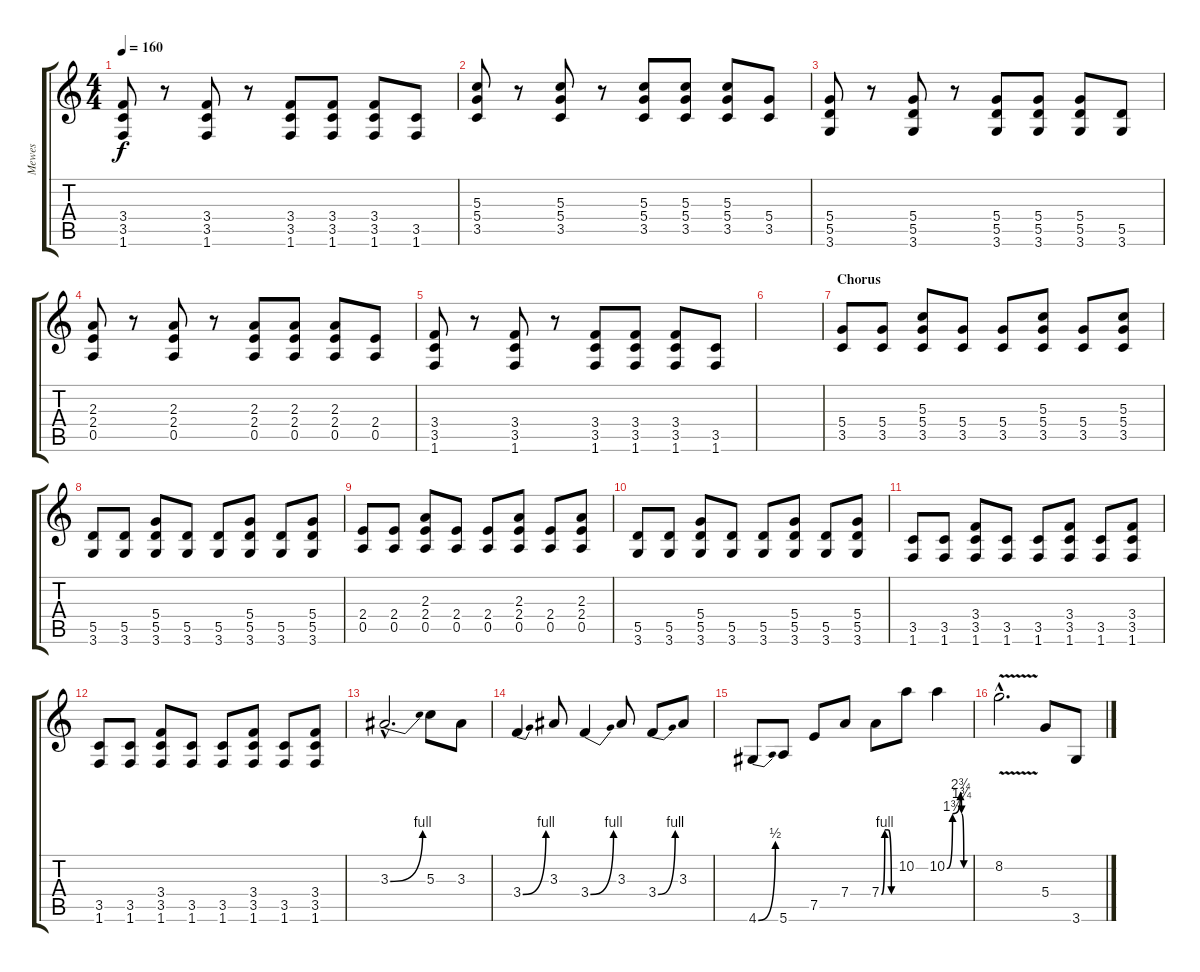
\track ("Mewes" "Mewes") {instrument overdrivenguitar}
\staff {score tabs}
\tuning (E4 B3 G3 D3 A2 E2) {hide}
\ts (4 4)
\tempo 160
\clef g2
\ks c
(3.4 3.5 1.6).8{dy f} r.8 (3.4 3.5 1.6).8 r.8 (3.4 3.5 1.6).8 (3.4 3.5 1.6).8 (3.4 3.5 1.6).8 (3.5 1.6).8 |
(5.3 5.4 3.5).8{volume 10} r.8 (5.3 5.4 3.5).8 r.8 (5.3 5.4 3.5).8 (5.3 5.4 3.5).8 (5.3 5.4 3.5).8 (5.4 3.5).8 |
(5.4 5.5 3.6).8 r.8 (5.4 5.5 3.6).8 r.8 (5.4 5.5 3.6).8 (5.4 5.5 3.6).8 (5.4 5.5 3.6).8 (5.5 3.6).8 |
(2.3 2.4 0.5).8 r.8 (2.3 2.4 0.5).8 r.8 (2.3 2.4 0.5).8 (2.3 2.4 0.5).8 (2.3 2.4 0.5).8 (2.4 0.5).8 |
(3.4 3.5 1.6).8 r.8 (3.4 3.5 1.6).8 r.8 (3.4 3.5 1.6).8 (3.4 3.5 1.6).8 (3.4 3.5 1.6).8 (3.5 1.6).8 |
|
\section ("" "Chorus")
(5.4 3.5).8 (5.4 3.5).8 (5.3 5.4 3.5).8 (5.4 3.5).8 (5.4 3.5).8 (5.3 5.4 3.5).8 (5.4 3.5).8 (5.3 5.4 3.5).8 |
(5.5 3.6).8 (5.5 3.6).8 (5.4 5.5 3.6).8 (5.5 3.6).8 (5.5 3.6).8 (5.4 5.5 3.6).8 (5.5 3.6).8 (5.4 5.5 3.6).8 |
(2.4 0.5).8 (2.4 0.5).8 (2.3 2.4 0.5).8 (2.4 0.5).8 (2.4 0.5).8 (2.3 2.4 0.5).8 (2.4 0.5).8 (2.3 2.4 0.5).8 |
(5.5 3.6).8 (5.5 3.6).8 (5.4 5.5 3.6).8 (5.5 3.6).8 (5.5 3.6).8 (5.4 5.5 3.6).8 (5.5 3.6).8 (5.4 5.5 3.6).8 |
(3.5 1.6).8 (3.5 1.6).8 (3.4 3.5 1.6).8 (3.5 1.6).8 (3.5 1.6).8 (3.4 3.5 1.6).8 (3.5 1.6).8 (3.4 3.5 1.6).8 |
(3.5 1.6).8 (3.5 1.6).8 (3.4 3.5 1.6).8 (3.5 1.6).8 (3.5 1.6).8 (3.4 3.5 1.6).8 (3.5 1.6).8 (3.4 3.5 1.6).8 |
3.3{be (bend 0 0 60 4) hac}.2{d volume 16} 5.3.8 3.3.8 |
3.4{be (bend 0 0 60 4)}.4 3.3.8 3.4{be (bend 0 0 60 4)}.4 3.3.8 3.4{be (bend 0 0 60 4)}.8 3.3.8 |
4.6{be (bend 0 0 60 2)}.8 5.6.8 7.5.8 7.4.8 7.4{be (custom 0 0 15 4 30 4 45 0 60 0)}.8 10.2.8 10.2{be (custom 0 0 15 7 36 11 39 7 45 0 60 0)}.4 |
8.2{v hac}.2{d} 5.4.8 3.6.8
